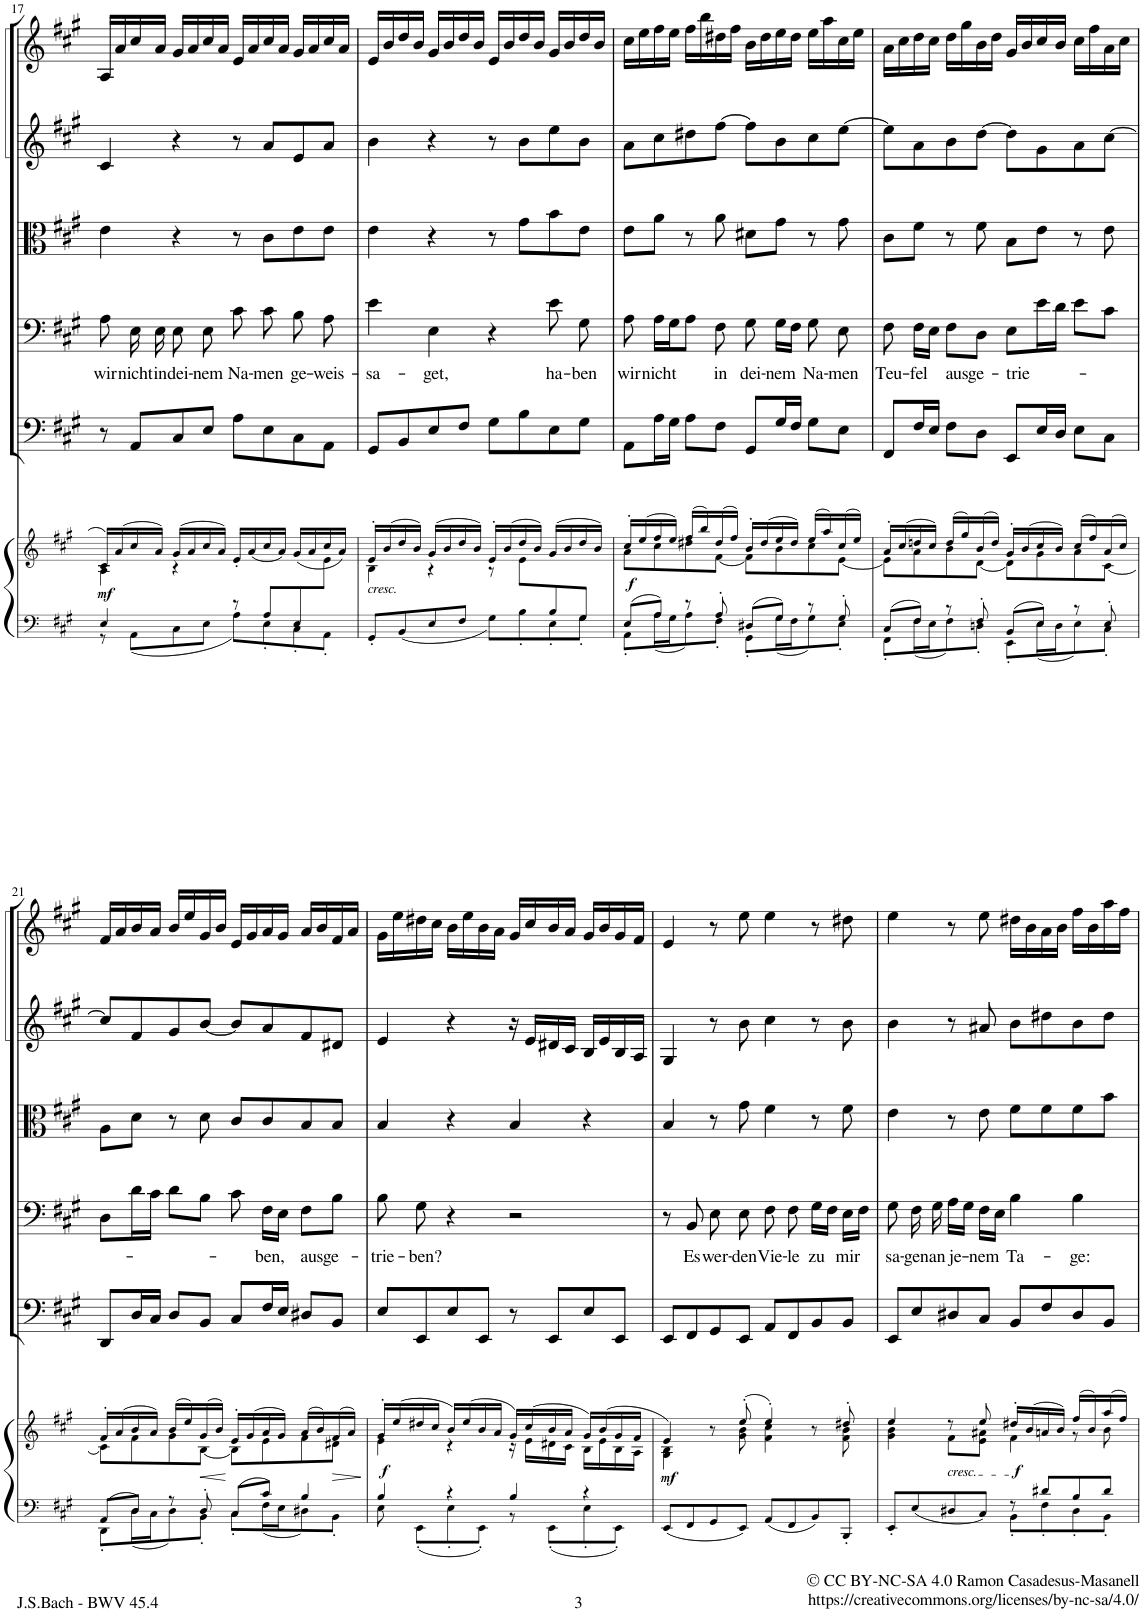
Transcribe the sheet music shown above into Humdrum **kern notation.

**kern	**kern	**dynam	**kern	**kern	**text	**kern	**kern	**kern
*part6	*part6	*part6	*part5	*part4	*part4	*part3	*part2	*part1
*staff7	*staff6	*staff6/7	*staff5	*staff4	*staff4	*staff3	*staff2	*staff1
*I"Piano reduction	*	*	*I"Conitnuo	*I"Basso	*	*I"Viola	*I"Violino II	*I"Violino I
*I'Pno	*	*	*	*	*	*	*	*
!!LO:PB:g=z
*clefF4	*clefG2	*	*clefF4	*clefF4	*	*clefC3	*clefG2	*clefG2
*k[f#c#g#]	*k[f#c#g#]	*	*k[f#c#g#]	*k[f#c#g#]	*	*k[f#c#g#]	*k[f#c#g#]	*k[f#c#g#]
*M4/4	*M4/4	*	*M4/4	*M4/4	*	*M4/4	*M4/4	*M4/4
*met(c)	*met(c)	*	*met(c)	*met(c)	*	*met(c)	*met(c)	*met(c)
=17	=17	=17	=17	=17	=17	=17	=17	=17
*^	*^	*	*	*	*	*	*	*
*	*	*	*^	*	*	*	*	*	*	*
!	!	!	!	!	!LO:DY:b	!	!	!LO:LY:b	!	!	!
4E/	8r	16c#/LL	4A\	2..ryy	mf	8r	8A\	wir	4e\	4c#/	16A/LL
.	.	(16a/	.	.	.	.	.	.	.	.	16a/
!	!	!	!	!	!	!	!	!LO:LY:b	!	!	!
.	8AA\L	16cc#/	.	.	.	8AA/L	16E\	nicht	.	.	16cc#/
!	!	!	!	!	!	!	!	!LO:LY:b	!	!	!
.	.	16a/JJ)	.	.	.	.	16E\	in	.	.	16a/JJ
!	!	!	!	!	!	!	!	!LO:LY:b	!	!	!
4ryy	8C#\	(16g#/LL	4r	.	.	8C#/	8E\	dei-	4r	4r	16g#/LL
.	.	16a/	.	.	.	.	.	.	.	.	16a/
!	!	!	!	!	!	!	!	!LO:LY:b	!	!	!
.	8E\J	16cc#/	.	.	.	8E/J	8E\	nem	.	.	16cc#/
.	.	16a/JJ)	.	.	.	.	.	.	.	.	16a/JJ
!	!	!	!	!	!	!	!	!LO:LY:b	!	!	!
8r	8A\L	16e'/LL	4ryy	.	.	8A\L	8c#\	Na-	8r	8r	16e/LL
.	.	(16a/	.	.	.	.	.	.	.	.	16a/
!	!	!	!	!	!	!	!	!LO:LY:b	!	!	!
8A/L	8E'\	16cc#/	.	.	.	8E\	8c#\	-men	8c#\L	8a/L	16cc#/
.	.	16a/JJ)	.	.	.	.	.	.	.	.	16a/JJ
!	!	!	!	!	!	!	!	!LO:LY:b	!	!	!
8E/	8C#'\	(16g#/LL	4ryy	.	.	8C#\	8B\	ge-	8e\	8e/	16g#/LL
.	.	16a/	.	.	.	.	.	.	.	.	16a/
!	!	!	!	!	!	!	!	!LO:LY:b	!	!	!
8ryy	8AA'\J	16cc#/	.	8e\J	.	8AA\J	8A\	-weis-	8e\J	8a/J	16cc#/
.	.	16a/JJ)	.	.	.	.	.	.	.	.	16a/JJ
*	*	*	*v	*v	*	*	*	*	*	*	*
=18	=18	=18	=18	=18	=18	=18	=18	=18	=18	=18
!	!	!LO:TX:b:i:t=cresc.	!	!	!	!	!	!	!	!
!	!	!	!	!	!	!	!LO:LY:b	!	!	!
2.ryy	8GG#'/L	16e'/LL	4B\	.	8GG#/L	4e\	-sa-	4e\	4b\	16e/LL
.	.	(16b/	.	.	.	.	.	.	.	16b/
.	8BB/	16dd/	.	.	8BB/	.	.	.	.	16dd/
.	.	16b/JJ)	.	.	.	.	.	.	.	16b/JJ
!	!	!	!	!	!	!	!LO:LY:b	!	!	!
.	8E/	(16g#/LL	4r	.	8E/	4E\	-get,	4r	4r	16g#/LL
.	.	16b/	.	.	.	.	.	.	.	16b/
.	8F#/J	16dd/	.	.	8F#/J	.	.	.	.	16dd/
.	.	16b/JJ)	.	.	.	.	.	.	.	16b/JJ
.	8G#\L	16e'/LL	8r	.	8G#\L	4r	.	8r	8r	16e/LL
.	.	(16b/	.	.	.	.	.	.	.	16b/
.	8B'<\	16dd/	8e\L	.	8B\	.	.	8g#\L	8b\L	16dd/
.	.	16b/JJ)	.	.	.	.	.	.	.	16b/JJ
!	!	!	!	!	!	!	!LO:LY:b	!	!	!
8B/	8E'<\	(16g#/LL	4ryy	.	8E\	8e\	ha-	8b\	8ee\	16g#/LL
.	.	16b/	.	.	.	.	.	.	.	16b/
!	!	!	!	!	!	!	!LO:LY:b	!	!	!
8G#/J	8G#'<\J	16dd/	.	.	8G#\J	8G#\	ben	8e\J	8b\J	16dd/
.	.	16b/JJ)	.	.	.	.	.	.	.	16b/JJ
=19	=19	=19	=19	=19	=19	=19	=19	=19	=19	=19
!	!	!	!	!LO:DY:b	!	!	!LO:LY:b	!	!	!
8E/L	8AA'\L	16cc#'/LL	8a\L	f	8AA\L	8A\	wir	8e\L	8a\L	16cc#\LL
.	.	(16ee/	.	.	.	.	.	.	.	16ee\
!	!	!	!	!	!	!	!LO:LY:b	!	!	!
8A/J	16A\L	16ff#/	8cc#\	.	16A\L	16A\LL	nicht	8a\J	8cc#\	16ff#\
.	16G#\J	16ee/JJ)	.	.	16G#\JJ	16G#\J	.	.	.	16ee\JJ
8r	8A\	(16ff#/LL	8dd#X\	.	8A\L	8A\J	.	8r	8dd#X\	16ff#\LL
.	.	16bb/)	.	.	.	.	.	.	.	16bb\
!	!	!	!	!	!	!	!LO:LY:b	!	!	!
8A'/	8F#'\J	(16dd#/	[8f#\J	.	8F#\J	8F#\	in	8a\	[8ff#\J	16dd#X\
.	.	16ff#/JJ)	.	.	.	.	.	.	.	16ff#\JJ
!	!	!	!	!	!	!	!LO:LY:b	!	!	!
8D#X/L	8GG#'\L	16b'/LL	8f#\L]	.	8GG#/L	8G#\	dei-	8d#X\L	8ff#\L]	16b\LL
.	.	(16dd#/	.	.	.	.	.	.	.	16dd#\
!	!	!	!	!	!	!	!LO:LY:b	!	!	!
8G#/J	16G#\L	16ee/	8b\	.	16G#/L	16G#\LL	nem	8g#\J	8b\	16ee\
.	16F#\J	16dd#/JJ)	.	.	16F#/JJ	16F#\JJ	.	.	.	16dd#\JJ
!	!	!	!	!	!	!	!LO:LY:b	!	!	!
8r	8G#\	(16ee/LL	8cc#\	.	8G#\L	8G#\	Na-	8r	8cc#\	16ee\LL
.	.	16aa/)	.	.	.	.	.	.	.	16aa\
!	!	!	!	!	!	!	!LO:LY:b	!	!	!
8G#'/	8E'\J	(16cc#/	[8e\J	.	8E\J	8E\	men	8g#\	[8ee\J	16cc#\
.	.	16ee/JJ)	.	.	.	.	.	.	.	16ee\JJ
=20	=20	=20	=20	=20	=20	=20	=20	=20	=20	=20
!	!	!	!	!	!	!	!LO:LY:b	!	!	!
8C#/L	8FF#'\L	16a'/LL	8e\L]	.	8FF#/L	8F#\	Teu-	8c#\L	8ee\L]	16a\LL
.	.	(16cc#/	.	.	.	.	.	.	.	16cc#\
!	!	!	!	!	!	!	!LO:LY:b	!	!	!
8F#/J	16F#\L	16ddn/	8a\	.	16F#/L	16F#\LL	fel	8f#\J	8a\	16dd\
.	16E\J	16cc#/JJ)	.	.	16E/JJ	16E\JJ	.	.	.	16cc#\JJ
!	!	!	!	!	!	!	!LO:LY:b	!	!	!
8r	8F#\	(16dd/LL	8b\	.	8F#\L	8F#\L	ausge-	8r	8b\	16dd\LL
.	.	16gg#/)	.	.	.	.	.	.	.	16gg#\
8F#'/	8Dn'\J	(16b/	[8d\J	.	8D\J	8D\J	.	8f#\	[8dd\J	16b\
.	.	16dd/JJ)	.	.	.	.	.	.	.	16dd\JJ
!	!	!	!	!	!	!	!LO:LY:b	!	!	!
8BB/L	8EE'\L	16g#'/LL	8d\L]	.	8EE/L	8E\L	-trie-	8B\L	8dd\L]	16g#/LL
.	.	(16b/	.	.	.	.	.	.	.	16b/
8E/J	16E\L	16cc#/	8g#\	.	16E/L	16e\L	.	8e\J	8g#\	16cc#/
.	16D\J	16b/JJ)	.	.	16D/JJ	16d\JJ	.	.	.	16b/JJ
8r	8E\	(16cc#/LL	8a\	.	8E\L	8e\L	.	8r	8a\	16cc#\LL
.	.	16ff#/)	.	.	.	.	.	.	.	16ff#\
8E'/	8C#'\J	(16a/	[8c#\J	.	8C#\J	8c#\J	.	8e\	[8cc#\J	16a\
.	.	16cc#/JJ)	.	.	.	.	.	.	.	16cc#\JJ
!!LO:LB:g=z
=21	=21	=21	=21	=21	=21	=21	=21	=21	=21	=21
8AA/L	8DD'\L	16f#'/LL	8c#\L]	.	8DD/L	8D\L	.	8A\L	8cc#/L]	16f#/LL
.	.	(16a/	.	.	.	.	.	.	.	16a/
8D/J	16D\L	16b/	8f#\	.	16D/L	16d\L	.	8d\J	8f#/	16b/
.	16C#\J	16a/JJ)	.	.	16C#/JJ	16c#\JJ	.	.	.	16a/JJ
8r	8D\	(16b/LL	8g#\	.	8D/L	8d\L	.	8r	8g#/	16b/LL
.	.	16ee/)	.	.	.	.	.	.	.	16ee/
!	!	!	!	!LO:HP:b	!	!	!	!	!	!
8D'/	8BB'\J	(16g#/	[8B\J	<	8BB/J	8B\J	.	8d\	[8b/J	16g#/
.	.	16b/JJ)	.	.	.	.	.	.	.	16b/JJ
8C#/L	8C#'\L	16e'/LL	8B\L]	[	8C#/L	8c#\	.	8c#/L	8b/L]	16e/LL
.	.	(16g#/	.	.	.	.	.	.	.	16g#/
!	!	!	!	!	!	!	!LO:LY:b	!	!	!
8c#/J	16F#\L	16a/	8e\	.	16F#/L	16F#\LL	-ben,	8c#/	8a/	16a/
.	16E\J	16g#/JJ)	.	.	16E/JJ	16E\JJ	.	.	.	16g#/JJ
!	!	!	!	!	!	!	!LO:LY:b	!	!	!
4B/	8D#X\	(16a/LL	8f#\	.	8D#X/L	8F#\L	ausge-	8B/	8f#/	16a/LL
.	.	16b/)	.	.	.	.	.	.	.	16b/
!	!	!	!	!LO:HP:b	!	!	!	!	!	!
.	8BB'\J	(16f#/	8d#X\J	>	8BB/J	8B\J	.	8B/J	8d#X/J	16f#/
.	.	16a/JJ)	.	.	.	.	.	.	.	16a/JJ
*v	*v	*	*	*	*	*	*	*	*	*
*	*v	*v	*	*	*	*	*	*	*
.	.	]	.	.	.	.	.	.
=22	=22	=22	=22	=22	=22	=22	=22	=22
*^	*^	*	*	*	*	*	*	*
!	!	!	!	!LO:DY:b	!	!	!LO:LY:b	!	!	!
4B/	8E\	16g#'/LL	4e\	f	8E/L	8B\	-trie-	4B/	4e/	16g#\LL
.	.	(16ee/	.	.	.	.	.	.	.	16ee\
!	!	!	!	!	!	!	!LO:LY:b	!	!	!
.	8EE'\L	16dd#X/	.	.	8EE/	8G#\	ben?	.	.	16dd#X\
.	.	16cc#/JJ	.	.	.	.	.	.	.	16cc#\JJ
4r	8E'\	16b/LL)	4r	.	8E/	4r	.	4r	4r	16b\LL
.	.	(16ee/	.	.	.	.	.	.	.	16ee\
.	8EE'\J	16b/	.	.	8EE/J	.	.	.	.	16b\
.	.	16a/JJ	.	.	.	.	.	.	.	16a\JJ
4B/	8r	16g#/LL)	16r	.	8r	2r	.	4B/	16r	16g#/LL
.	.	(16cc#/	16e\LL	.	.	.	.	.	16e/LL	16cc#/
.	8EE'\L	16b/	16d#X\	.	8EE/L	.	.	.	16d#X/	16b/
.	.	16a/JJ	16c#\JJ	.	.	.	.	.	16c#/JJ	16a/JJ
4r	8E'\	16g#/LL)	16B\LL	.	8E/	.	.	4r	16B/LL	16g#/LL
.	.	(16b/	16e\	.	.	.	.	.	16e/	16b/
.	8EE'\J	16g#/	16B\	.	8EE/J	.	.	.	16B/	16g#/
.	.	16f#/JJ	16A\JJ	.	.	.	.	.	16A/JJ	16f#/JJ
*v	*v	*	*	*	*	*	*	*	*	*
=23	=23	=23	=23	=23	=23	=23	=23	=23	=23
!	!	!	!LO:DY:b	!	!	!	!	!	!
8EE/L	4e/)	4G#\ 4B\	mf	8EE/L	8r	.	4B/	4G#/	4e/
!	!	!	!	!	!	!LO:LY:b	!	!	!
8FF#/	.	.	.	8FF#/	8BB/	Es	.	.	.
!	!	!	!	!	!	!LO:LY:b	!	!	!
8GG#/	8r	8ryy	.	8GG#/	8E\	wer-	8r	8r	8r
!	!	!	!	!	!	!LO:LY:b	!	!	!
8EE/J	(8ee'/	8g#\ 8b\	.	8EE/J	8E\	den	8g#\	8b\	8ee\
!	!	!	!	!	!	!LO:LY:b	!	!	!
8AA/L	4ee'/)	4f#\ 4cc#\	.	8AA/L	8F#\	Vie-	4f#\	4cc#\	4ee\
!	!	!	!	!	!	!LO:LY:b	!	!	!
8FF#/	.	.	.	8FF#/	8F#\	le	.	.	.
!	!	!	!	!	!	!LO:LY:b	!	!	!
8BB/	8r	8ryy	.	8BB/	16G#\LL	zu	8r	8r	8r
.	.	.	.	.	16F#\JJ	.	.	.	.
!	!	!	!	!	!	!LO:LY:b	!	!	!
8BBB'/J	8dd#X'/	8f#\ 8b\	.	8BB/J	16E\LL	mir	8f#\	8b\	8dd#X\
.	.	.	.	.	16F#\JJ	.	.	.	.
=24	=24	=24	=24	=24	=24	=24	=24	=24	=24
*^	*	*	*	*	*	*	*	*	*
!	!	!	!	!	!	!	!LO:LY:b	!	!	!
8EE'</L	2ryy	4ee/	4g#\ 4b\	.	8EE/L	8G#\	sa-	4e\	4b\	4ee\
!	!	!	!	!	!	!	!LO:LY:b	!	!	!
8E/	.	.	.	.	8E/	16F#\	gen	.	.	.
!	!	!	!	!	!	!	!LO:LY:b	!	!	!
.	.	.	.	.	.	16G#\	an	.	.	.
!	!	!LO:TX:b:i:t=cresc.	!	!	!	!	!	!	!	!
!	!	!	!	!	!	!	!LO:LY:b	!	!	!
8D#X/	.	8r	8f#\L	.	8D#X/	16A\LL	je-	8r	8r	8r
.	.	.	.	.	.	16G#\JJ	.	.	.	.
!	!	!	!	!	!	!	!LO:LY:b	!	!	!
8C#/J	.	8ee/	8e\ 8a#X\J	.	8C#/J	16F#\LL	-nem	8e\	8a#X/	8ee\
.	.	.	.	.	.	16E\JJ	.	.	.	.
!	!	!	!	!LO:DY:b	!	!	!LO:LY:b	!	!	!
8r	8BB'\L	16dd#X'/LL	4f#\	f	8BB/L	4B\	Ta-	8f#\L	8b\L	16dd#X\LL
.	.	(16b/	.	.	.	.	.	.	.	16b\
8d#X/L	8F#'\	16an/	.	.	8F#/	.	.	8f#\	8dd#X\	16a\
.	.	16b/JJ)	.	.	.	.	.	.	.	16b\JJ
!	!	!	!	!	!	!	!LO:LY:b	!	!	!
8B/	8D#'\	(16ff#/LL	8r	.	8D#/	4B\	ge:	8f#\	8b\	16ff#\LL
.	.	16b/)	.	.	.	.	.	.	.	16b\
8d#/J	8BB'\J	(16aa/	8b\	.	8BB/J	.	.	8b\J	8dd#\J	16aa\
.	.	16ff#/JJ)	.	.	.	.	.	.	.	16ff#\JJ
*v	*v	*	*	*	*	*	*	*	*	*
*	*v	*v	*	*	*	*	*	*	*
=	=	=	=	=	=	=	=	=
*-	*-	*-	*-	*-	*-	*-	*-	*-
